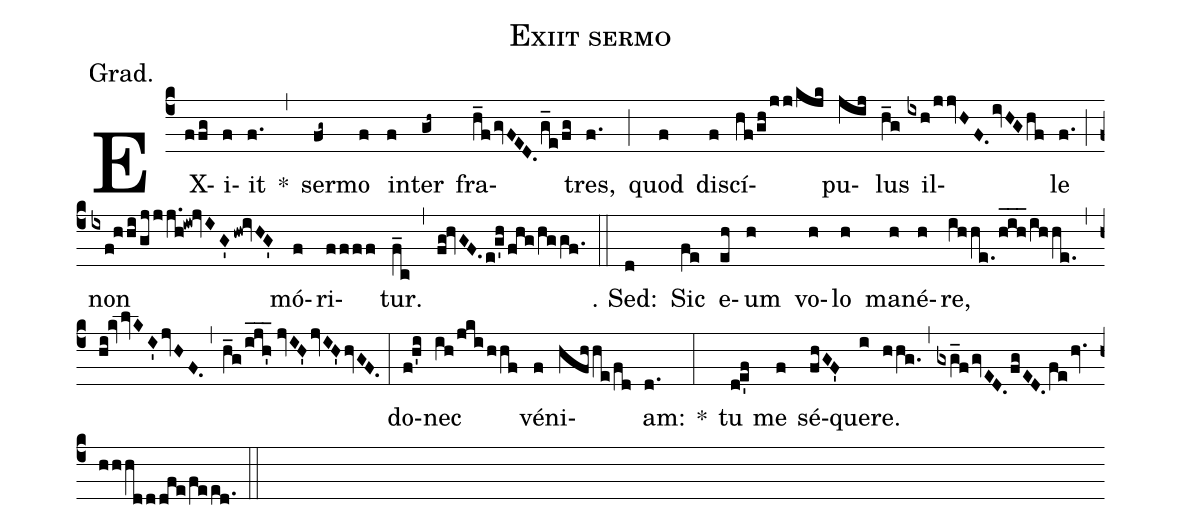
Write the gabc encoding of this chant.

name:Exiit sermo;
annotation:Grad.;
mode:5;
office-part:Gradual;
%%
(c4) E{}X(ffg)i(f)it(f.) *(,)
ser(fg~)mo(f) in(f)ter(gh~) fra(h_fgvFED.g_e/fg)tres,(f.) (;)
quod(f) di(f)scí(hf/gh/jj/kjk)pu(jij)lus(h_g) il(ixh/jjvHF.ivHGhf)le(f.) (;)
non(ixf!hhi/gjjj.h!iw!jvIG'hw!ivHG') mó(f)ri(ff/ff)tur.(f_c) (,)
(fg!hvGF.e!g'h/fhg/hggf.) (::)
℣. Sed:(d) Sic(fe) e(eh)um(h) vo(h)lo(h) ma(h)né(h)re,(ihhe./hih___/ihhe.) (,)
(hi!kv/lvKI'jvHF.) (,)
(h_g/ijh'___//jvIH'jvIH'hvGF.) (:)
do(f!h'i)nec(ih/jki/hhf) vé(f)ni(hfhhe/fd)am:(d.) *(:)
tu(d!e'f) me(f) sé(fhGF')que(i)re.(hhg.) (,)
(gxg_f/gvED.fgED.fe/hv.hhhdd/dfe/feed.) (::)
